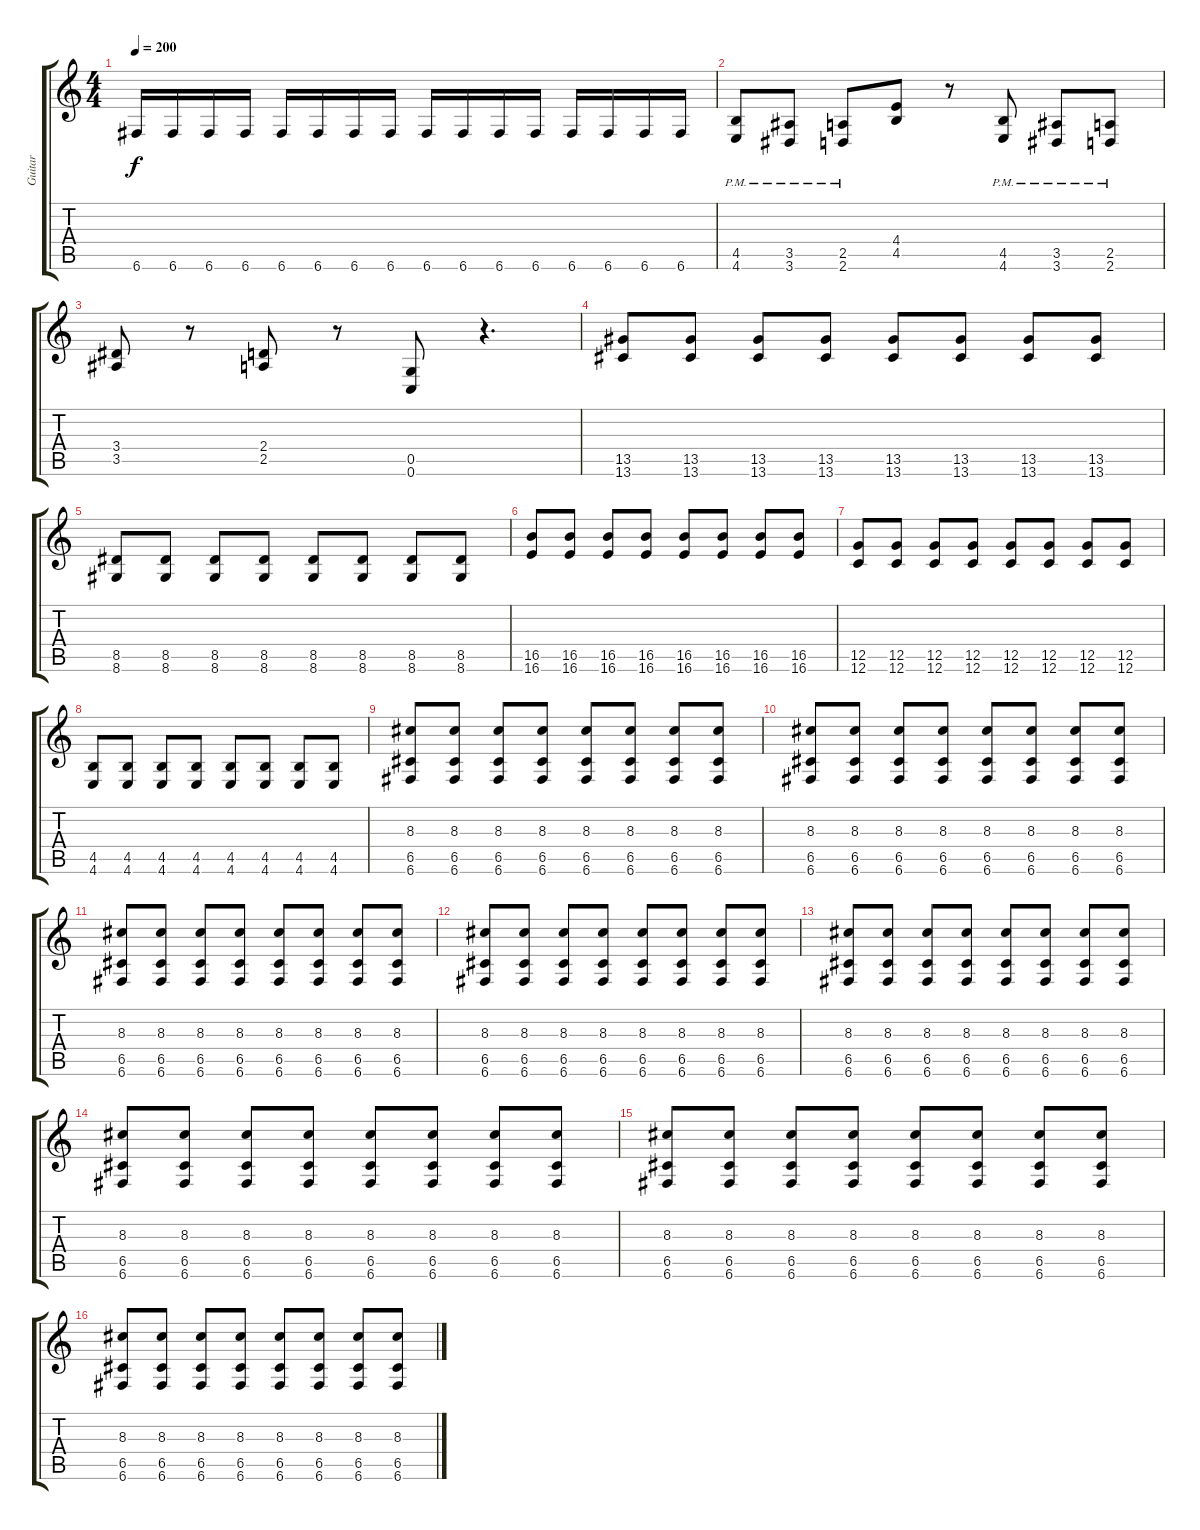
\track ("Guitar" "Guitar") {instrument distortionguitar}
\staff {score tabs}
\tuning (D4 A3 F3 C3 G2 C2) {hide}
\ts (4 4)
\tempo 200
\clef g2
\ks c
6.6.16{dy f} 6.6.16 6.6.16 6.6.16 6.6.16 6.6.16 6.6.16 6.6.16 6.6.16 6.6.16 6.6.16 6.6.16 6.6.16 6.6.16 6.6.16 6.6.16 |
(4.5{pm} 4.6{pm}).8 (3.5{pm} 3.6{pm}).8 (2.5{pm} 2.6{pm}).8 (4.4 4.5).8 r.8 (4.5{pm} 4.6{pm}).8 (3.5{pm} 3.6{pm}).8 (2.5{pm} 2.6{pm}).8 |
(3.4 3.5).8 r.8 (2.4 2.5).8 r.8 (0.5 0.6).8 r.4{d} |
(13.5 13.6).8 (13.5 13.6).8 (13.5 13.6).8 (13.5 13.6).8 (13.5 13.6).8 (13.5 13.6).8 (13.5 13.6).8 (13.5 13.6).8 |
(8.5 8.6).8 (8.5 8.6).8 (8.5 8.6).8 (8.5 8.6).8 (8.5 8.6).8 (8.5 8.6).8 (8.5 8.6).8 (8.5 8.6).8 |
(16.5 16.6).8 (16.5 16.6).8 (16.5 16.6).8 (16.5 16.6).8 (16.5 16.6).8 (16.5 16.6).8 (16.5 16.6).8 (16.5 16.6).8 |
(12.5 12.6).8 (12.5 12.6).8 (12.5 12.6).8 (12.5 12.6).8 (12.5 12.6).8 (12.5 12.6).8 (12.5 12.6).8 (12.5 12.6).8 |
(4.5 4.6).8 (4.5 4.6).8 (4.5 4.6).8 (4.5 4.6).8 (4.5 4.6).8 (4.5 4.6).8 (4.5 4.6).8 (4.5 4.6).8 |
(8.3 6.5 6.6).8 (8.3 6.5 6.6).8 (8.3 6.5 6.6).8 (8.3 6.5 6.6).8 (8.3 6.5 6.6).8 (8.3 6.5 6.6).8 (8.3 6.5 6.6).8 (8.3 6.5 6.6).8 |
(8.3 6.5 6.6).8 (8.3 6.5 6.6).8 (8.3 6.5 6.6).8 (8.3 6.5 6.6).8 (8.3 6.5 6.6).8 (8.3 6.5 6.6).8 (8.3 6.5 6.6).8 (8.3 6.5 6.6).8 |
(8.3 6.5 6.6).8 (8.3 6.5 6.6).8 (8.3 6.5 6.6).8 (8.3 6.5 6.6).8 (8.3 6.5 6.6).8 (8.3 6.5 6.6).8 (8.3 6.5 6.6).8 (8.3 6.5 6.6).8 |
(8.3 6.5 6.6).8 (8.3 6.5 6.6).8 (8.3 6.5 6.6).8 (8.3 6.5 6.6).8 (8.3 6.5 6.6).8 (8.3 6.5 6.6).8 (8.3 6.5 6.6).8 (8.3 6.5 6.6).8 |
(8.3 6.5 6.6).8 (8.3 6.5 6.6).8 (8.3 6.5 6.6).8 (8.3 6.5 6.6).8 (8.3 6.5 6.6).8 (8.3 6.5 6.6).8 (8.3 6.5 6.6).8 (8.3 6.5 6.6).8 |
(8.3 6.5 6.6).8 (8.3 6.5 6.6).8 (8.3 6.5 6.6).8 (8.3 6.5 6.6).8 (8.3 6.5 6.6).8 (8.3 6.5 6.6).8 (8.3 6.5 6.6).8 (8.3 6.5 6.6).8 |
(8.3 6.5 6.6).8 (8.3 6.5 6.6).8 (8.3 6.5 6.6).8 (8.3 6.5 6.6).8 (8.3 6.5 6.6).8 (8.3 6.5 6.6).8 (8.3 6.5 6.6).8 (8.3 6.5 6.6).8 |
(8.3 6.5 6.6).8 (8.3 6.5 6.6).8 (8.3 6.5 6.6).8 (8.3 6.5 6.6).8 (8.3 6.5 6.6).8 (8.3 6.5 6.6).8 (8.3 6.5 6.6).8 (8.3 6.5 6.6).8
